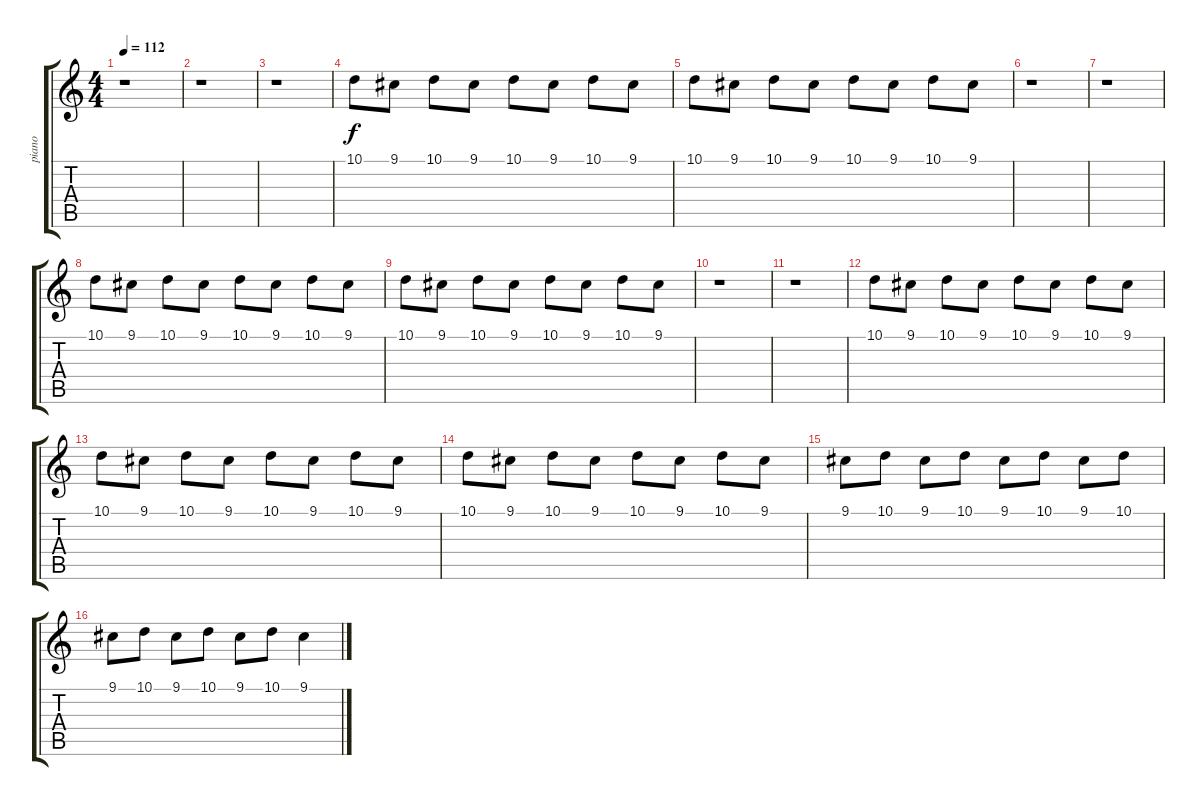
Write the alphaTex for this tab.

\track ("piano" "piano") {instrument honkytonkpiano}
\staff {score tabs}
\tuning (E4 B3 G3 D3 A2 E2) {hide}
\ts (4 4)
\tempo 112
\clef g2
\ks c
r.1{dy f} |
r.1 |
r.1 |
10.1.8{instrument honkytonkpiano} 9.1.8 10.1.8 9.1.8 10.1.8 9.1.8 10.1.8 9.1.8 |
10.1.8 9.1.8 10.1.8 9.1.8 10.1.8 9.1.8 10.1.8 9.1.8 |
r.1 |
r.1 |
10.1.8 9.1.8 10.1.8 9.1.8 10.1.8 9.1.8 10.1.8 9.1.8 |
10.1.8 9.1.8 10.1.8 9.1.8 10.1.8 9.1.8 10.1.8 9.1.8 |
r.1 |
r.1 |
10.1.8 9.1.8 10.1.8 9.1.8 10.1.8 9.1.8 10.1.8 9.1.8 |
10.1.8 9.1.8 10.1.8 9.1.8 10.1.8 9.1.8 10.1.8 9.1.8 |
10.1.8 9.1.8 10.1.8 9.1.8 10.1.8 9.1.8 10.1.8 9.1.8 |
9.1.8 10.1.8 9.1.8 10.1.8 9.1.8 10.1.8 9.1.8 10.1.8 |
9.1.8 10.1.8 9.1.8 10.1.8 9.1.8 10.1.8 9.1.4
